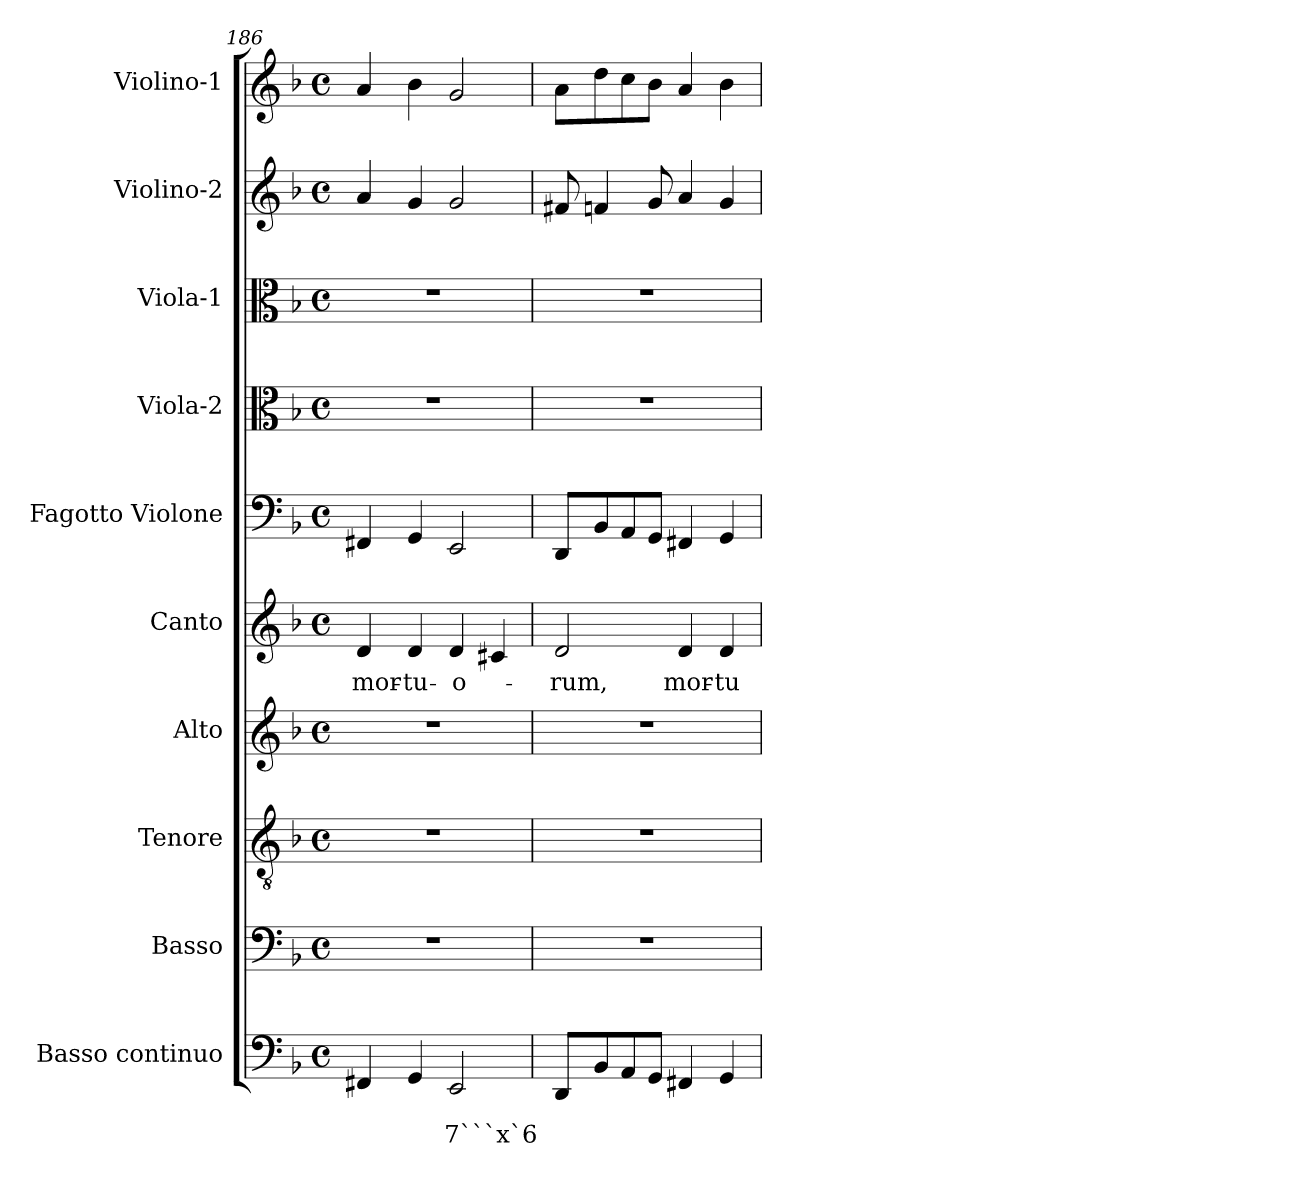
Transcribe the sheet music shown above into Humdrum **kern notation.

**kern	**text	**text	**kern	**kern	**kern	**kern	**text	**kern	**kern	**kern	**kern	**kern
*part10	*part10	*part10	*part9	*part8	*part7	*part6	*part6	*part5	*part4	*part3	*part2	*part1
*staff10	*staff10	*staff10	*staff9	*staff8	*staff7	*staff6	*staff6	*staff5	*staff4	*staff3	*staff2	*staff1
*I"Basso continuo	*	*	*I"Basso	*I"Tenore	*I"Alto	*I"Canto	*	*I"Fagotto Violone	*I"Viola-2	*I"Viola-1	*I"Violino-2	*I"Violino-1
!!LO:PB:g=z
*clefF4	*	*	*clefF4	*clefGv2	*clefG2	*clefG2	*	*clefF4	*clefC3	*clefC3	*clefG2	*clefG2
*k[b-]	*	*	*k[b-]	*k[b-]	*k[b-]	*k[b-]	*	*k[b-]	*k[b-]	*k[b-]	*k[b-]	*k[b-]
*F:	*	*	*F:	*F:	*F:	*F:	*	*F:	*F:	*F:	*F:	*F:
*M4/4	*	*	*M4/4	*M4/4	*M4/4	*M4/4	*	*M4/4	*M4/4	*M4/4	*M4/4	*M4/4
*met(c)	*	*	*met(c)	*met(c)	*met(c)	*met(c)	*	*met(c)	*met(c)	*met(c)	*met(c)	*met(c)
=186	=186	=186	=186	=186	=186	=186	=186	=186	=186	=186	=186	=186
!	!	!	!	!	!	!	!LO:LY:b	!	!	!	!	!
4FF#X/	.	.	1r	1r	1r	4d/	mor-	4FF#X/	1r	1r	4a/	4a/
!	!	!	!	!	!	!	!LO:LY:b	!	!	!	!	!
4GG/	.	.	.	.	.	4d/	-tu-	4GG/	.	.	4g/	4b-\
!	!	!LO:LY:b	!	!	!	!	!	!	!	!	!	!
!	!	!	!	!	!	!	!LO:LY:b	!	!	!	!	!
2EE/	.	7```x`6	.	.	.	4d/	-o-	2EE/	.	.	2g/	2g/
.	.	.	.	.	.	4c#X/	.	.	.	.	.	.
=187	=187	=187	=187	=187	=187	=187	=187	=187	=187	=187	=187	=187
!	!	!	!	!	!	!	!LO:LY:b	!	!	!	!	!
8DD/L	.	.	1r	1r	1r	2d/	-rum,	8DD/L	1r	1r	8f#X/	8a\L
8BB-/	.	.	.	.	.	.	.	8BB-/	.	.	4fn/	8dd\
8AA/	.	.	.	.	.	.	.	8AA/	.	.	.	8cc\
8GG/J	.	.	.	.	.	.	.	8GG/J	.	.	8g/	8b-\J
!	!	!	!	!	!	!	!LO:LY:b	!	!	!	!	!
4FF#X/	.	.	.	.	.	4d/	mor-	4FF#X/	.	.	4a/	4a/
!	!	!	!	!	!	!	!LO:LY:b	!	!	!	!	!
4GG/	.	.	.	.	.	4d/	-tu-	4GG/	.	.	4g/	4b-\
=	=	=	=	=	=	=	=	=	=	=	=	=
*-	*-	*-	*-	*-	*-	*-	*-	*-	*-	*-	*-	*-
